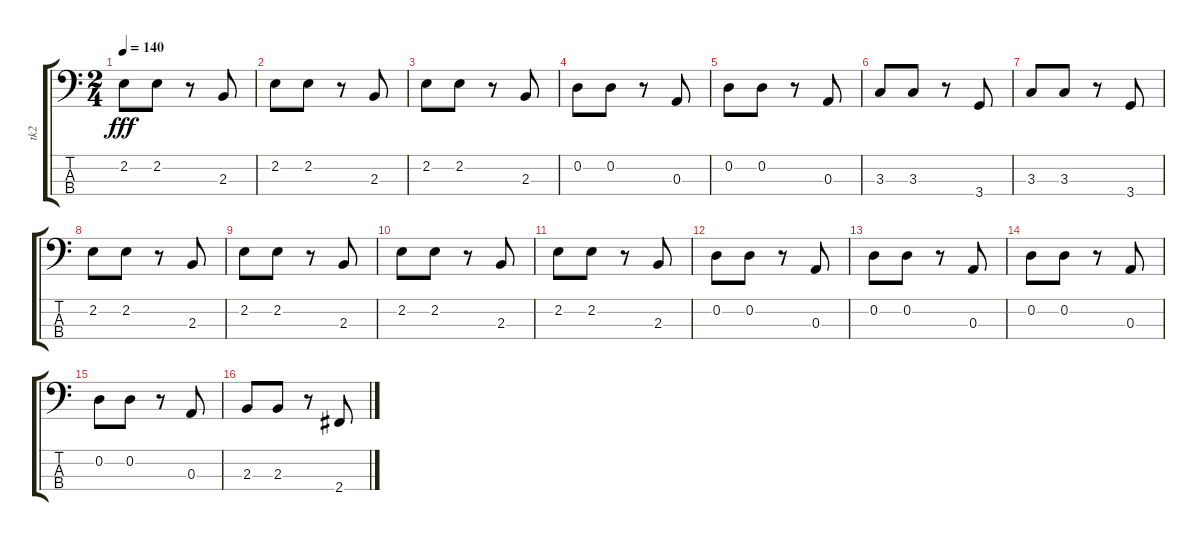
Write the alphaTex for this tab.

\track ("tk2" "tk2") {instrument electricbassfinger}
\staff {score tabs}
\tuning (G2 D2 A1 E1) {hide}
\ts (2 4)
\tempo 140
\clef f4
\ks c
2.2.8{dy fff} 2.2.8 r.8 2.3.8 |
2.2.8 2.2.8 r.8 2.3.8 |
2.2.8 2.2.8 r.8 2.3.8 |
0.2.8 0.2.8 r.8 0.3.8 |
0.2.8 0.2.8 r.8 0.3.8 |
3.3.8 3.3.8 r.8 3.4.8 |
3.3.8 3.3.8 r.8 3.4.8 |
2.2.8 2.2.8 r.8 2.3.8 |
2.2.8 2.2.8 r.8 2.3.8 |
2.2.8 2.2.8 r.8 2.3.8 |
2.2.8 2.2.8 r.8 2.3.8 |
0.2.8 0.2.8 r.8 0.3.8 |
0.2.8 0.2.8 r.8 0.3.8 |
0.2.8 0.2.8 r.8 0.3.8 |
0.2.8 0.2.8 r.8 0.3.8 |
2.3.8 2.3.8 r.8 2.4.8
